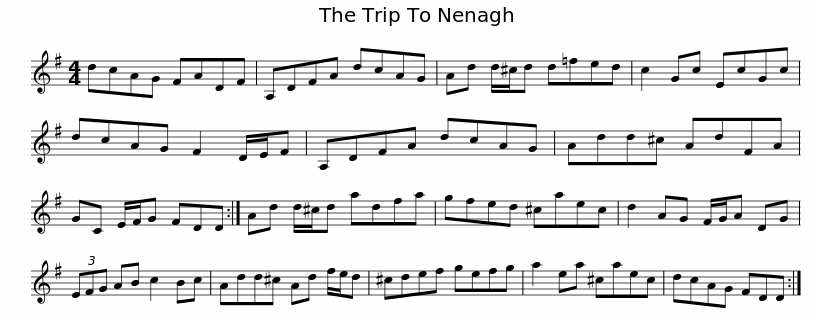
X:1
L:1/8
M:4/4
I:linebreak $
K:G
V:1 treble
V:1
 dcAG FADF | A,DFA dcAG | Ad d/^c/d d=fed | c2 Gc EcGc | dcAG F2 D/E/F |$ %5
 A,DFA dcAG | Add^c AdFA | GC E/F/G FDD :| Ad d/^c/d adfa | gfed ^caec |$ %10
 d2 AG F/G/A DG | (3EFG AB c2 Bc | Add^c Ad f/e/d | ^cdef gefg | a2 ea ^caec |$ %15
 dcAG FDD :| %16
